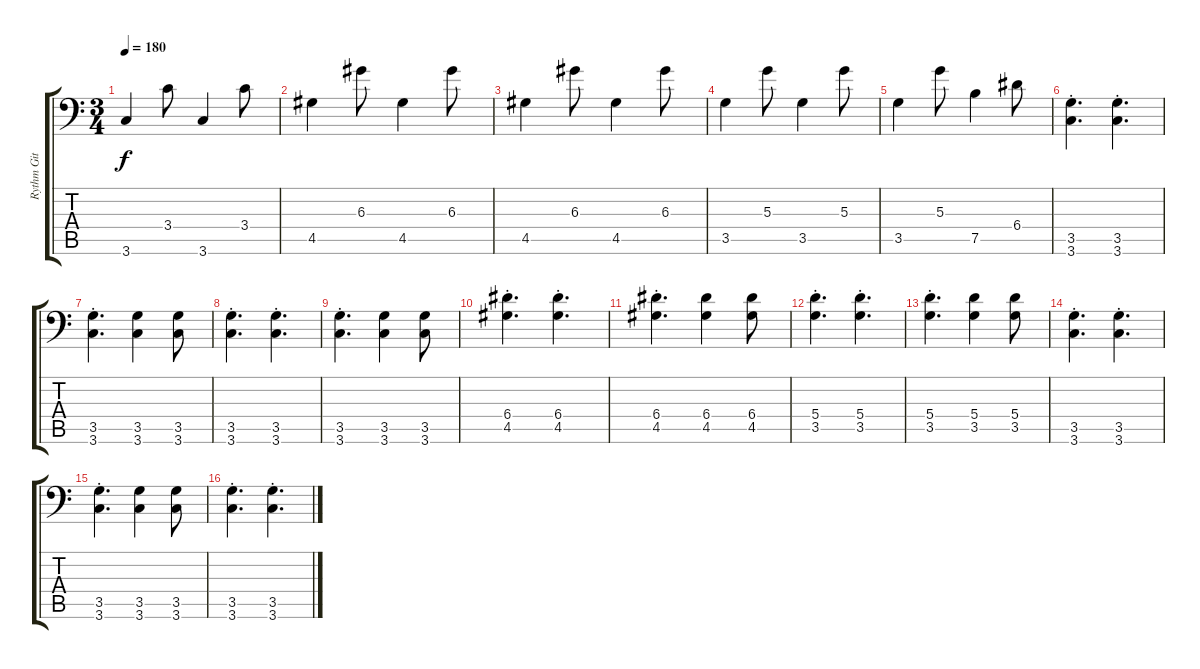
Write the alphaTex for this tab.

\track ("Rythm Git 2" "Rythm Git ") {instrument distortionguitar}
\staff {score tabs}
\tuning (B3 Gb3 D3 A2 E2 A1) {hide}
\ts (3 4)
\tempo 180
\clef f4
\ks c
3.6.4{dy f} 3.4.8 3.6.4 3.4.8 |
4.5.4 6.3.8 4.5.4 6.3.8 |
4.5.4 6.3.8 4.5.4 6.3.8 |
3.5.4 5.3.8 3.5.4 5.3.8 |
3.5.4 5.3.8 7.5.4 6.4.8 |
(3.5{st} 3.6{st}).4{d} (3.5{st} 3.6{st}).4{d} |
(3.5{st} 3.6{st}).4{d} (3.5 3.6).4 (3.5 3.6).8 |
(3.5{st} 3.6{st}).4{d} (3.5{st} 3.6{st}).4{d} |
(3.5{st} 3.6{st}).4{d} (3.5 3.6).4 (3.5 3.6).8 |
(6.4{st} 4.5{st}).4{d} (6.4{st} 4.5{st}).4{d} |
(6.4{st} 4.5{st}).4{d} (6.4 4.5).4 (6.4 4.5).8 |
(5.4{st} 3.5{st}).4{d} (5.4{st} 3.5{st}).4{d} |
(5.4{st} 3.5{st}).4{d} (5.4 3.5).4 (5.4 3.5).8 |
(3.5{st} 3.6{st}).4{d} (3.5{st} 3.6{st}).4{d} |
(3.5{st} 3.6{st}).4{d} (3.5 3.6).4 (3.5 3.6).8 |
(3.5{st} 3.6{st}).4{d} (3.5{st} 3.6{st}).4{d}
